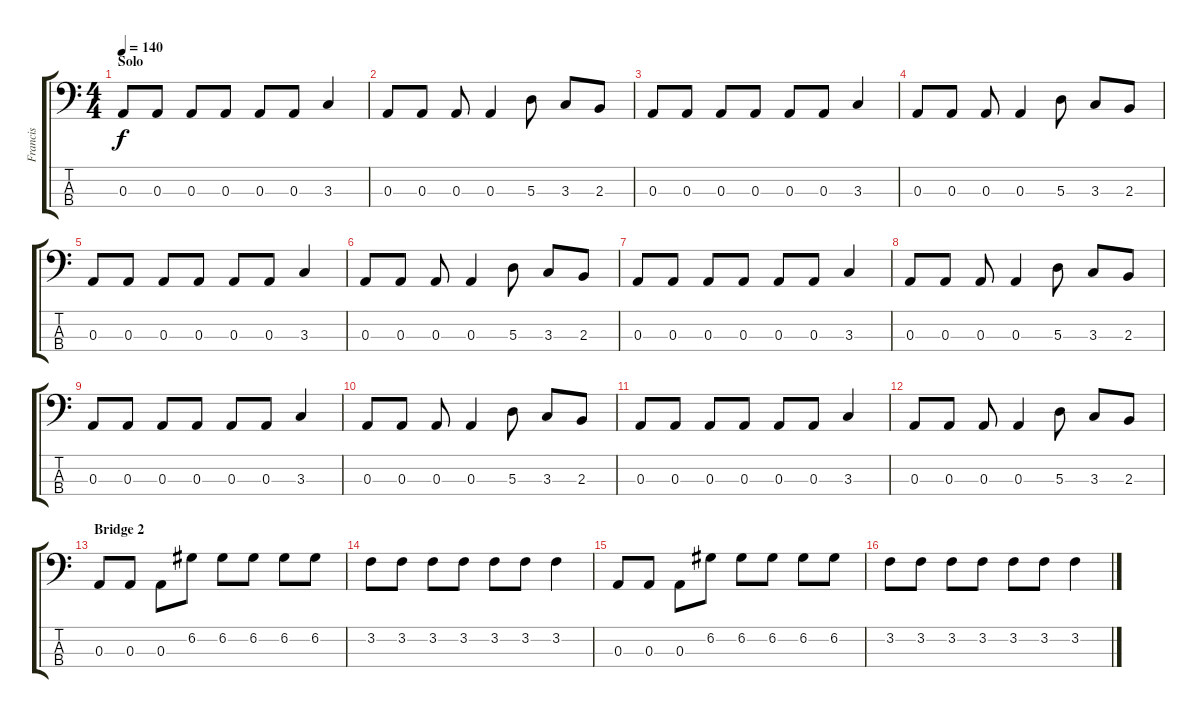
\track ("Francis" "Francis") {instrument electricbassfinger}
\staff {score tabs}
\tuning (G2 D2 A1 E1) {hide}
\ts (4 4)
\section ("" "Solo")
\tempo 140
\clef f4
\ks c
0.3.8{dy f} 0.3.8 0.3.8 0.3.8 0.3.8 0.3.8 3.3.4 |
0.3.8 0.3.8 0.3.8 0.3.4 5.3.8 3.3.8 2.3.8 |
0.3.8 0.3.8 0.3.8 0.3.8 0.3.8 0.3.8 3.3.4 |
0.3.8 0.3.8 0.3.8 0.3.4 5.3.8 3.3.8 2.3.8 |
0.3.8 0.3.8 0.3.8 0.3.8 0.3.8 0.3.8 3.3.4 |
0.3.8 0.3.8 0.3.8 0.3.4 5.3.8 3.3.8 2.3.8 |
0.3.8 0.3.8 0.3.8 0.3.8 0.3.8 0.3.8 3.3.4 |
0.3.8 0.3.8 0.3.8 0.3.4 5.3.8 3.3.8 2.3.8 |
0.3.8 0.3.8 0.3.8 0.3.8 0.3.8 0.3.8 3.3.4 |
0.3.8 0.3.8 0.3.8 0.3.4 5.3.8 3.3.8 2.3.8 |
0.3.8 0.3.8 0.3.8 0.3.8 0.3.8 0.3.8 3.3.4 |
0.3.8 0.3.8 0.3.8 0.3.4 5.3.8 3.3.8 2.3.8 |
\section ("" "Bridge 2")
0.3.8 0.3.8 0.3.8 6.2.8 6.2.8 6.2.8 6.2.8 6.2.8 |
3.2.8 3.2.8 3.2.8 3.2.8 3.2.8 3.2.8 3.2.4 |
0.3.8 0.3.8 0.3.8 6.2.8 6.2.8 6.2.8 6.2.8 6.2.8 |
3.2.8 3.2.8 3.2.8 3.2.8 3.2.8 3.2.8 3.2.4
